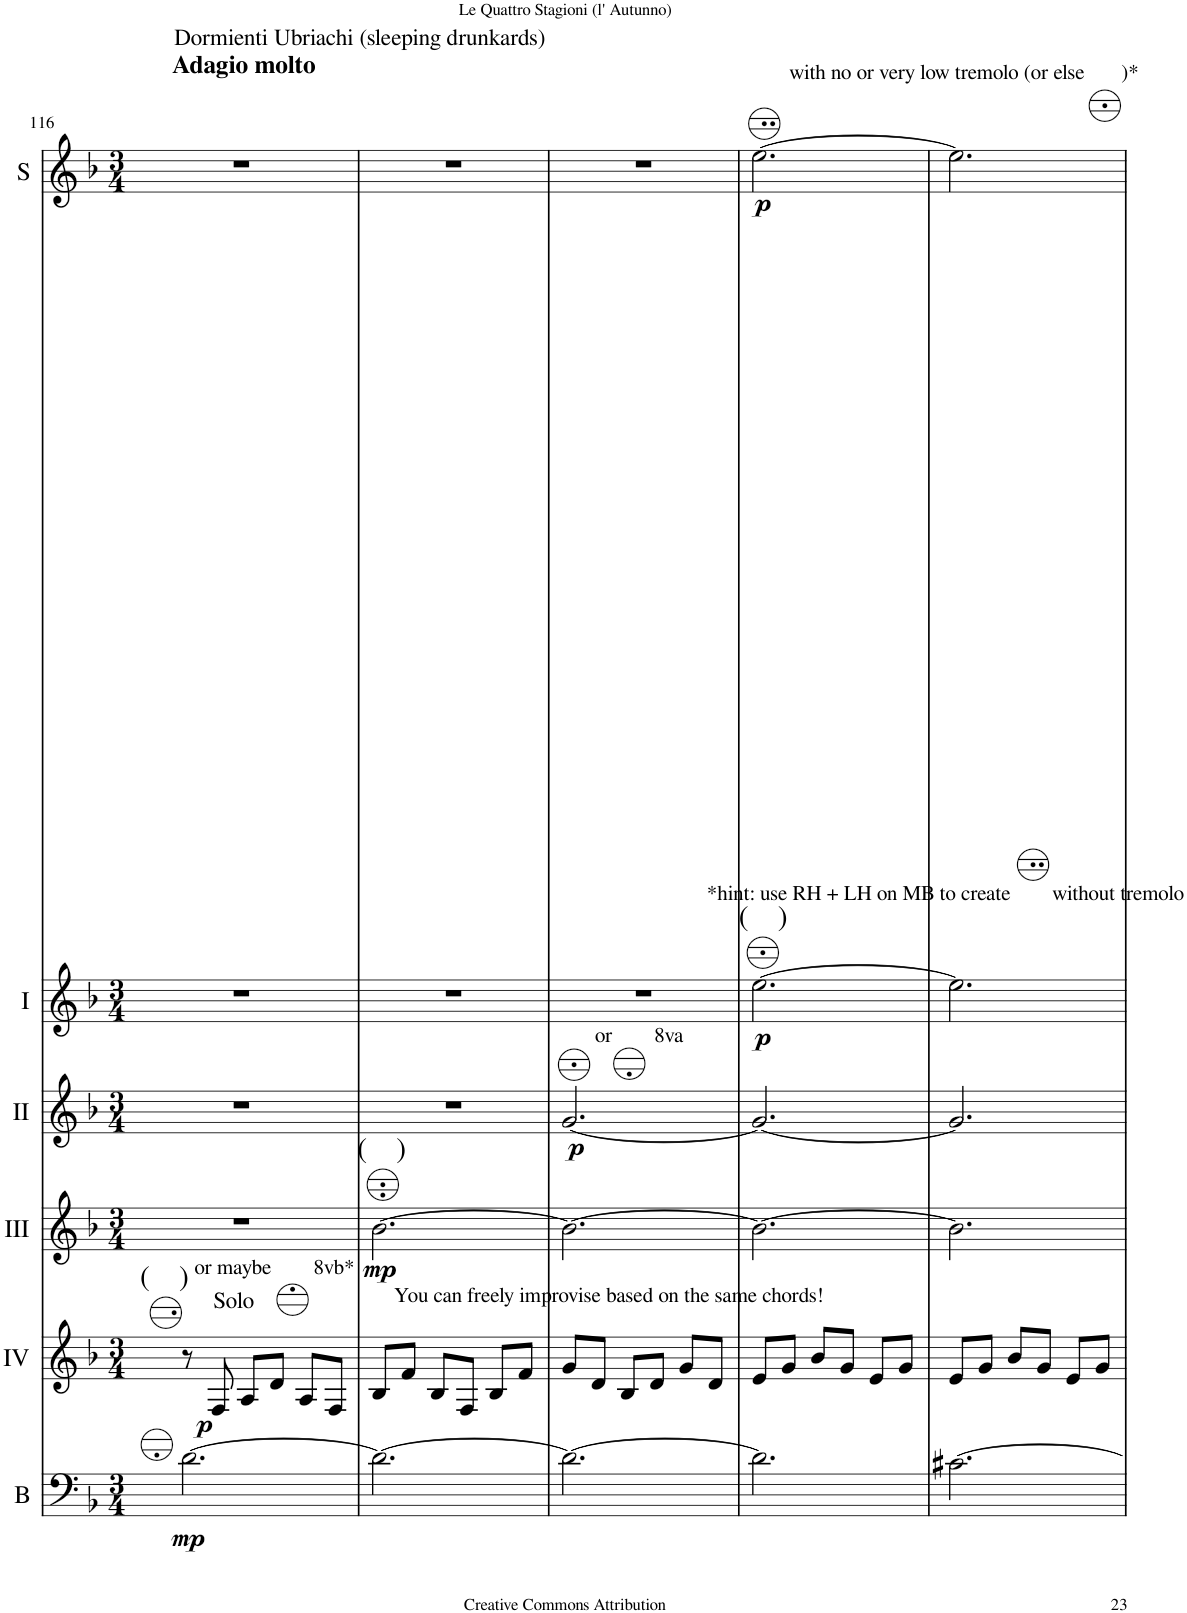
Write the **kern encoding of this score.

**kern	**dynam	**kern	**dynam	**kern	**dynam	**kern	**dynam	**kern	**dynam	**kern	**dynam
*part6	*part6	*part5	*part5	*part4	*part4	*part3	*part3	*part2	*part2	*part1	*part1
*staff6	*staff6	*staff5	*staff5	*staff4	*staff4	*staff3	*staff3	*staff2	*staff2	*staff1	*staff1
*I"Bass	*	*I"Acc. 4	*	*I"Acc. 3	*	*I"Acc. 2	*	*I"Acc. 1	*	*I"Acc. Solo	*
*I'B	*	*	*	*	*	*	*	*	*	*I'S	*
!!LO:PB:g=z
*clefF4	*	*clefG2	*	*clefG2	*	*clefG2	*	*clefG2	*	*clefG2	*
*Trd7c12	*	*	*	*Trd7c12	*	*	*	*	*	*	*
*k[b-]	*	*k[b-]	*	*k[b-]	*	*k[b-]	*	*k[b-]	*	*k[b-]	*
*M3/4	*	*M3/4	*	*M3/4	*	*M3/4	*	*M3/4	*	*M3/4	*
=116	=116	=116	=116	=116	=116	=116	=116	=116	=116	=116	=116
!	!	!	!	!	!	!	!	!	!	!LO:TX:a:B:t=Adagio molto	!
!	!	!	!	!	!	!	!	!	!	!LO:TX:a:t=Dormienti Ubriachi (sleeping drunkards)	!
!	!LO:DY:b	!	!	!	!	!	!	!	!	!	!
[2.d\	mp	8r	.	2.r	.	2.r	.	2.r	.	2.r	.
!	!	!LO:TX:a:t=Solo	!	!	!	!	!	!	!	!	!
!	!	!LO:TX:a:t=(    )	!	!	!	!	!	!	!	!	!
!	!	!LO:TX:a:t=or maybe        8vb*	!	!	!	!	!	!	!	!	!
!	!	!	!LO:DY:b	!	!	!	!	!	!	!	!
.	.	8F/	p	.	.	.	.	.	.	.	.
.	.	8A/L	.	.	.	.	.	.	.	.	.
.	.	8d/J	.	.	.	.	.	.	.	.	.
.	.	8A/L	.	.	.	.	.	.	.	.	.
.	.	8F/J	.	.	.	.	.	.	.	.	.
=117	=117	=117	=117	=117	=117	=117	=117	=117	=117	=117	=117
!	!	!	!	!LO:TX:a:t=(    )	!	!	!	!	!	!	!
!	!	!LO:TX:a:t=You can freely improvise based on the same chords!	!	!	!	!	!	!	!	!	!
!	!	!	!	!	!LO:DY:b	!	!	!	!	!	!
2.d\_	.	8B-/L	.	[2.b-\	mp	2.r	.	2.r	.	2.r	.
.	.	8f/J	.	.	.	.	.	.	.	.	.
.	.	8B-/L	.	.	.	.	.	.	.	.	.
.	.	8F/J	.	.	.	.	.	.	.	.	.
.	.	8B-/L	.	.	.	.	.	.	.	.	.
.	.	8f/J	.	.	.	.	.	.	.	.	.
=118	=118	=118	=118	=118	=118	=118	=118	=118	=118	=118	=118
!	!	!	!	!	!	!LO:TX:a:t=or        8va	!	!	!	!	!
!	!	!	!	!	!	!	!LO:DY:b	!	!	!	!
2.d\_	.	8g/L	.	2.b-\_	.	[2.g/	p	2.r	.	2.r	.
.	.	8d/J	.	.	.	.	.	.	.	.	.
.	.	8B-/L	.	.	.	.	.	.	.	.	.
.	.	8d/J	.	.	.	.	.	.	.	.	.
.	.	8g/L	.	.	.	.	.	.	.	.	.
.	.	8d/J	.	.	.	.	.	.	.	.	.
=119	=119	=119	=119	=119	=119	=119	=119	=119	=119	=119	=119
!	!	!	!	!	!	!	!	!	!	!LO:TX:a:t=with no or very low tremolo (or else       )*	!
!	!	!	!	!	!	!	!	!	!	!LO:TX:b:t=*hint&colon; use RH + LH on MB to create        without tremolo	!
!	!	!	!	!	!	!	!	!LO:TX:a:t=(    )	!	!	!
!	!	!	!	!	!	!	!	!	!LO:DY:b	!	!LO:DY:b
2.d\]	.	8e/L	.	2.b-\_	.	2.g/_	.	[2.ee\	p	[2.ee\	p
.	.	8g/J	.	.	.	.	.	.	.	.	.
.	.	8b-/L	.	.	.	.	.	.	.	.	.
.	.	8g/J	.	.	.	.	.	.	.	.	.
.	.	8e/L	.	.	.	.	.	.	.	.	.
.	.	8g/J	.	.	.	.	.	.	.	.	.
=120	=120	=120	=120	=120	=120	=120	=120	=120	=120	=120	=120
[2.c#X\	.	8e/L	.	2.b-\]	.	2.g/]	.	2.ee\]	.	2.ee\]	.
.	.	8g/J	.	.	.	.	.	.	.	.	.
.	.	8b-/L	.	.	.	.	.	.	.	.	.
.	.	8g/J	.	.	.	.	.	.	.	.	.
.	.	8e/L	.	.	.	.	.	.	.	.	.
.	.	8g/J	.	.	.	.	.	.	.	.	.
=	=	=	=	=	=	=	=	=	=	=	=
*-	*-	*-	*-	*-	*-	*-	*-	*-	*-	*-	*-
